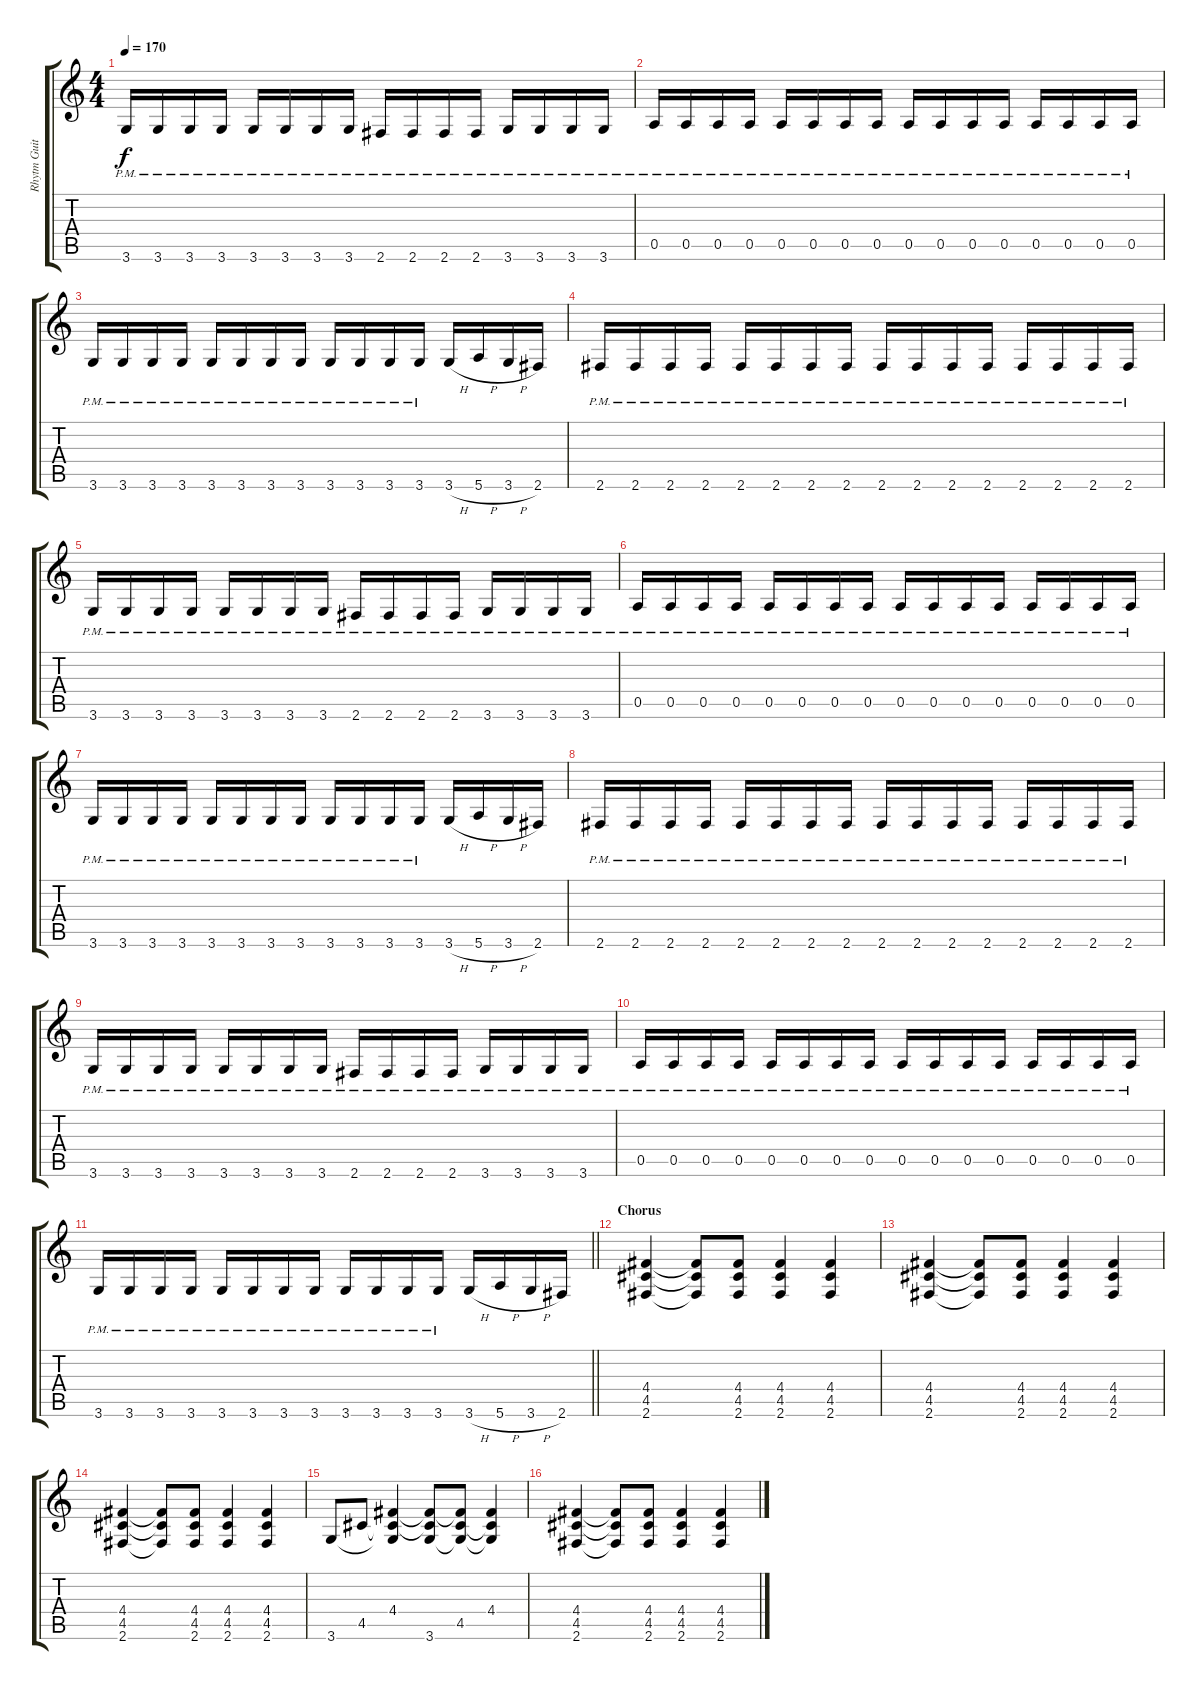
\track ("Rhytm Guitar" "Rhytm Guit") {instrument distortionguitar}
\staff {score tabs}
\tuning (E4 B3 G3 D3 A2 E2) {hide}
\ts (4 4)
\tempo 170
\clef g2
\ks c
3.6{pm}.16{dy f} 3.6{pm}.16 3.6{pm}.16 3.6{pm}.16 3.6{pm}.16 3.6{pm}.16 3.6{pm}.16 3.6{pm}.16 2.6{pm}.16 2.6{pm}.16 2.6{pm}.16 2.6{pm}.16 3.6{pm}.16 3.6{pm}.16 3.6{pm}.16 3.6{pm}.16 |
0.5{pm}.16 0.5{pm}.16 0.5{pm}.16 0.5{pm}.16 0.5{pm}.16 0.5{pm}.16 0.5{pm}.16 0.5{pm}.16 0.5{pm}.16 0.5{pm}.16 0.5{pm}.16 0.5{pm}.16 0.5{pm}.16 0.5{pm}.16 0.5{pm}.16 0.5{pm}.16 |
3.6{pm}.16 3.6{pm}.16 3.6{pm}.16 3.6{pm}.16 3.6{pm}.16 3.6{pm}.16 3.6{pm}.16 3.6{pm}.16 3.6{pm}.16 3.6{pm}.16 3.6{pm}.16 3.6{pm}.16 3.6{h}.16 5.6{h}.16 3.6{h}.16 2.6.16 |
2.6{pm}.16 2.6{pm}.16 2.6{pm}.16 2.6{pm}.16 2.6{pm}.16 2.6{pm}.16 2.6{pm}.16 2.6{pm}.16 2.6{pm}.16 2.6{pm}.16 2.6{pm}.16 2.6{pm}.16 2.6{pm}.16 2.6{pm}.16 2.6{pm}.16 2.6{pm}.16 |
3.6{pm}.16 3.6{pm}.16 3.6{pm}.16 3.6{pm}.16 3.6{pm}.16 3.6{pm}.16 3.6{pm}.16 3.6{pm}.16 2.6{pm}.16 2.6{pm}.16 2.6{pm}.16 2.6{pm}.16 3.6{pm}.16 3.6{pm}.16 3.6{pm}.16 3.6{pm}.16 |
0.5{pm}.16 0.5{pm}.16 0.5{pm}.16 0.5{pm}.16 0.5{pm}.16 0.5{pm}.16 0.5{pm}.16 0.5{pm}.16 0.5{pm}.16 0.5{pm}.16 0.5{pm}.16 0.5{pm}.16 0.5{pm}.16 0.5{pm}.16 0.5{pm}.16 0.5{pm}.16 |
3.6{pm}.16 3.6{pm}.16 3.6{pm}.16 3.6{pm}.16 3.6{pm}.16 3.6{pm}.16 3.6{pm}.16 3.6{pm}.16 3.6{pm}.16 3.6{pm}.16 3.6{pm}.16 3.6{pm}.16 3.6{h}.16 5.6{h}.16 3.6{h}.16 2.6.16 |
2.6{pm}.16 2.6{pm}.16 2.6{pm}.16 2.6{pm}.16 2.6{pm}.16 2.6{pm}.16 2.6{pm}.16 2.6{pm}.16 2.6{pm}.16 2.6{pm}.16 2.6{pm}.16 2.6{pm}.16 2.6{pm}.16 2.6{pm}.16 2.6{pm}.16 2.6{pm}.16 |
3.6{pm}.16 3.6{pm}.16 3.6{pm}.16 3.6{pm}.16 3.6{pm}.16 3.6{pm}.16 3.6{pm}.16 3.6{pm}.16 2.6{pm}.16 2.6{pm}.16 2.6{pm}.16 2.6{pm}.16 3.6{pm}.16 3.6{pm}.16 3.6{pm}.16 3.6{pm}.16 |
0.5{pm}.16 0.5{pm}.16 0.5{pm}.16 0.5{pm}.16 0.5{pm}.16 0.5{pm}.16 0.5{pm}.16 0.5{pm}.16 0.5{pm}.16 0.5{pm}.16 0.5{pm}.16 0.5{pm}.16 0.5{pm}.16 0.5{pm}.16 0.5{pm}.16 0.5{pm}.16 |
\barLineRight lightlight
3.6{pm}.16 3.6{pm}.16 3.6{pm}.16 3.6{pm}.16 3.6{pm}.16 3.6{pm}.16 3.6{pm}.16 3.6{pm}.16 3.6{pm}.16 3.6{pm}.16 3.6{pm}.16 3.6{pm}.16 3.6{h}.16 5.6{h}.16 3.6{h}.16 2.6.16 |
\section ("" "Chorus")
(4.4 4.5 2.6).4 (4.4{t} 4.5{t} 2.6{t}).8 (4.4 4.5 2.6).8 (4.4 4.5 2.6).4 (4.4 4.5 2.6).4 |
(4.4 4.5 2.6).4 (4.4{t} 4.5{t} 2.6{t}).8 (4.4 4.5 2.6).8 (4.4 4.5 2.6).4 (4.4 4.5 2.6).4 |
(4.4 4.5 2.6).4 (4.4{t} 4.5{t} 2.6{t}).8 (4.4 4.5 2.6).8 (4.4 4.5 2.6).4 (4.4 4.5 2.6).4 |
3.6.8 4.5.8 (4.4 4.5{t} 3.6{t}).4 (4.4{t} 4.5{t} 3.6).8 (4.4{t} 4.5 3.6{t}).8 (4.4 4.5{t} 3.6{t}).4 |
(4.4 4.5 2.6).4 (4.4{t} 4.5{t} 2.6{t}).8 (4.4 4.5 2.6).8 (4.4 4.5 2.6).4 (4.4 4.5 2.6).4
